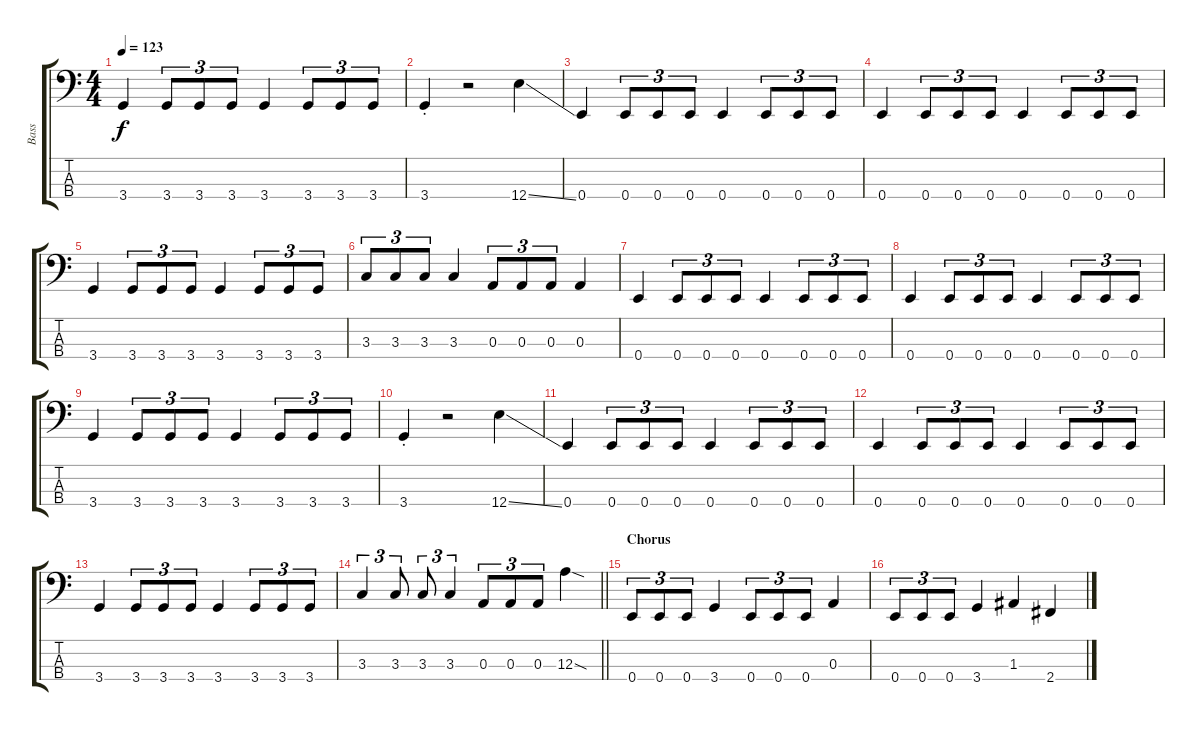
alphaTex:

\track ("Bass" "Bass") {instrument electricbassfinger}
\staff {score tabs}
\tuning (G2 D2 A1 E1) {hide}
\ts (4 4)
\tempo 123
\clef f4
\ks c
3.4.4{dy f} 3.4.8{tu (3 2)} 3.4.8{tu (3 2)} 3.4.8{tu (3 2)} 3.4.4 3.4.8{tu (3 2)} 3.4.8{tu (3 2)} 3.4.8{tu (3 2)} |
3.4{st}.4 r.2 12.4{ss}.4 |
0.4.4 0.4.8{tu (3 2)} 0.4.8{tu (3 2)} 0.4.8{tu (3 2)} 0.4.4 0.4.8{tu (3 2)} 0.4.8{tu (3 2)} 0.4.8{tu (3 2)} |
0.4.4 0.4.8{tu (3 2)} 0.4.8{tu (3 2)} 0.4.8{tu (3 2)} 0.4.4 0.4.8{tu (3 2)} 0.4.8{tu (3 2)} 0.4.8{tu (3 2)} |
3.4.4 3.4.8{tu (3 2)} 3.4.8{tu (3 2)} 3.4.8{tu (3 2)} 3.4.4 3.4.8{tu (3 2)} 3.4.8{tu (3 2)} 3.4.8{tu (3 2)} |
3.3.8{tu (3 2)} 3.3.8{tu (3 2)} 3.3.8{tu (3 2)} 3.3.4 0.3.8{tu (3 2)} 0.3.8{tu (3 2)} 0.3.8{tu (3 2)} 0.3.4 |
0.4.4 0.4.8{tu (3 2)} 0.4.8{tu (3 2)} 0.4.8{tu (3 2)} 0.4.4 0.4.8{tu (3 2)} 0.4.8{tu (3 2)} 0.4.8{tu (3 2)} |
0.4.4 0.4.8{tu (3 2)} 0.4.8{tu (3 2)} 0.4.8{tu (3 2)} 0.4.4 0.4.8{tu (3 2)} 0.4.8{tu (3 2)} 0.4.8{tu (3 2)} |
3.4.4 3.4.8{tu (3 2)} 3.4.8{tu (3 2)} 3.4.8{tu (3 2)} 3.4.4 3.4.8{tu (3 2)} 3.4.8{tu (3 2)} 3.4.8{tu (3 2)} |
3.4{st}.4 r.2 12.4{ss}.4 |
0.4.4 0.4.8{tu (3 2)} 0.4.8{tu (3 2)} 0.4.8{tu (3 2)} 0.4.4 0.4.8{tu (3 2)} 0.4.8{tu (3 2)} 0.4.8{tu (3 2)} |
0.4.4 0.4.8{tu (3 2)} 0.4.8{tu (3 2)} 0.4.8{tu (3 2)} 0.4.4 0.4.8{tu (3 2)} 0.4.8{tu (3 2)} 0.4.8{tu (3 2)} |
3.4.4 3.4.8{tu (3 2)} 3.4.8{tu (3 2)} 3.4.8{tu (3 2)} 3.4.4 3.4.8{tu (3 2)} 3.4.8{tu (3 2)} 3.4.8{tu (3 2)} |
\barLineRight lightlight
3.3.4{tu (3 2)} 3.3.8{tu (3 2)} 3.3.8{tu (3 2)} 3.3.4{tu (3 2)} 0.3.8{tu (3 2)} 0.3.8{tu (3 2)} 0.3.8{tu (3 2)} 12.3{sod}.4 |
\section ("" "Chorus")
0.4.8{tu (3 2)} 0.4.8{tu (3 2)} 0.4.8{tu (3 2)} 3.4.4 0.4.8{tu (3 2)} 0.4.8{tu (3 2)} 0.4.8{tu (3 2)} 0.3.4 |
0.4.8{tu (3 2)} 0.4.8{tu (3 2)} 0.4.8{tu (3 2)} 3.4.4 1.3.4 2.4.4
